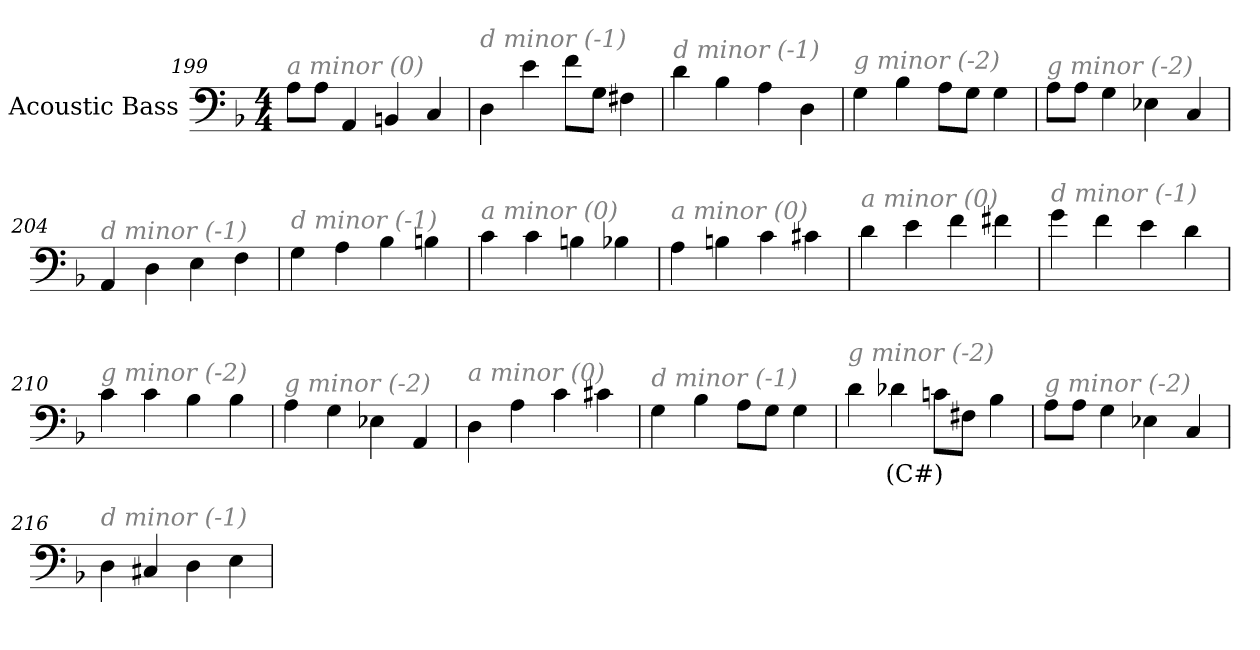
**kern	**text
*part1	*part1
*staff1	*staff1
*I"Acoustic Bass	*
*clefF4	*
*ITrd7c12	*
*k[b-]	*
*F:	*
*M4/4	*
=199	=199
!LO:TX:i:color=#808080:t=a minor (0)	!
8AAL	.
8AAJ	.
4AAA	.
4BBBn	.
4CC	.
=200	=200
!LO:TX:i:color=#808080:t=d minor (-1)	!
4DD	.
4E	.
8FL	.
8GGJ	.
4FF#X	.
=201	=201
!LO:TX:i:color=#808080:t=d minor (-1)	!
4D	.
4BB-	.
4AA	.
4DD	.
=202	=202
!LO:TX:i:color=#808080:t=g minor (-2)	!
4GG	.
4BB-	.
8AAL	.
8GGJ	.
4GG	.
=203	=203
!LO:TX:i:color=#808080:t=g minor (-2)	!
8AAL	.
8AAJ	.
4GG	.
4EE-X	.
4CC	.
=204	=204
!LO:TX:i:color=#808080:t=d minor (-1)	!
4AAA	.
4DD	.
4EE	.
4FF	.
=205	=205
!LO:TX:i:color=#808080:t=d minor (-1)	!
4GG	.
4AA	.
4BB-	.
4BBn	.
=206	=206
!LO:TX:i:color=#808080:t=a minor (0)	!
4C	.
4C	.
4BBn	.
4BB-X	.
=207	=207
!LO:TX:i:color=#808080:t=a minor (0)	!
4AA	.
4BBn	.
4C	.
4C#X	.
=208	=208
!LO:TX:i:color=#808080:t=a minor (0)	!
4D	.
4E	.
4F	.
4F#X	.
=209	=209
!LO:TX:i:color=#808080:t=d minor (-1)	!
4G	.
4F	.
4E	.
4D	.
=210	=210
!LO:TX:i:color=#808080:t=g minor (-2)	!
4C	.
4C	.
4BB-	.
4BB-	.
=211	=211
!LO:TX:i:color=#808080:t=g minor (-2)	!
4AA	.
4GG	.
4EE-X	.
4AAA	.
=212	=212
!LO:TX:i:color=#808080:t=a minor (0)	!
4DD	.
4AA	.
4C	.
4C#X	.
=213	=213
!LO:TX:i:color=#808080:t=d minor (-1)	!
4GG	.
4BB-	.
8AAL	.
8GGJ	.
4GG	.
=214	=214
!LO:TX:i:color=#808080:t=g minor (-2)	!
4D	.
4D-Xi	(C#)
8CnL	.
8FF#XJ	.
4BB-	.
=215	=215
!LO:TX:i:color=#808080:t=g minor (-2)	!
8AAL	.
8AAJ	.
4GG	.
4EE-X	.
4CC	.
=216	=216
!LO:TX:i:color=#808080:t=d minor (-1)	!
4DD	.
4CC#X	.
4DD	.
4EE	.
=	=
*-	*-
